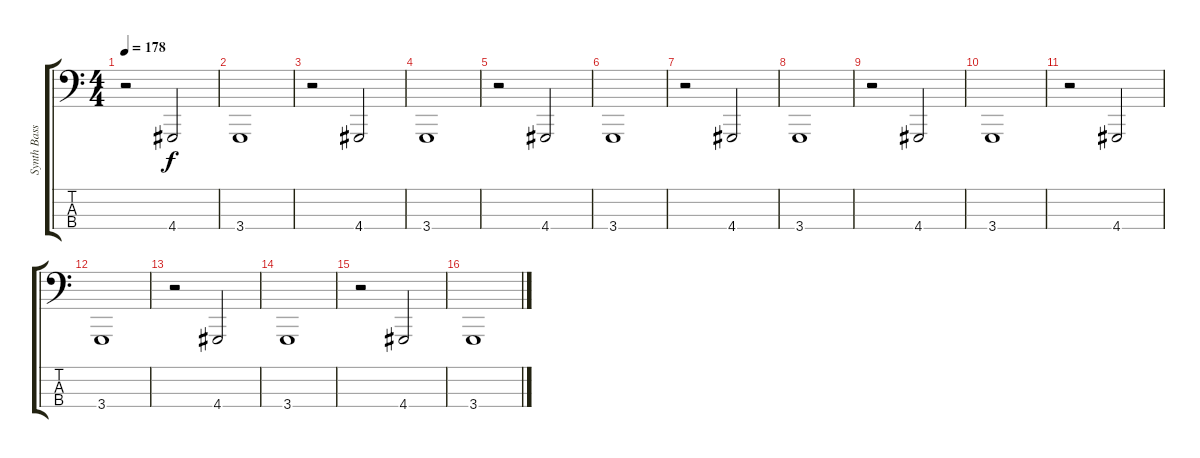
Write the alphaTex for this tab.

\track ("Synth Bass" "Synth Bass") {instrument lead1square}
\staff {score tabs}
\tuning (G2 D2 A1 E1) {hide}
\ts (4 4)
\tempo 178
\clef f4
\ks c
r.2{dy f} 4.4.2 |
3.4.1 |
r.2 4.4.2 |
3.4.1 |
r.2 4.4.2 |
3.4.1 |
r.2 4.4.2 |
3.4.1 |
r.2 4.4.2 |
3.4.1 |
r.2 4.4.2 |
3.4.1 |
r.2 4.4.2 |
3.4.1 |
r.2 4.4.2 |
3.4.1
